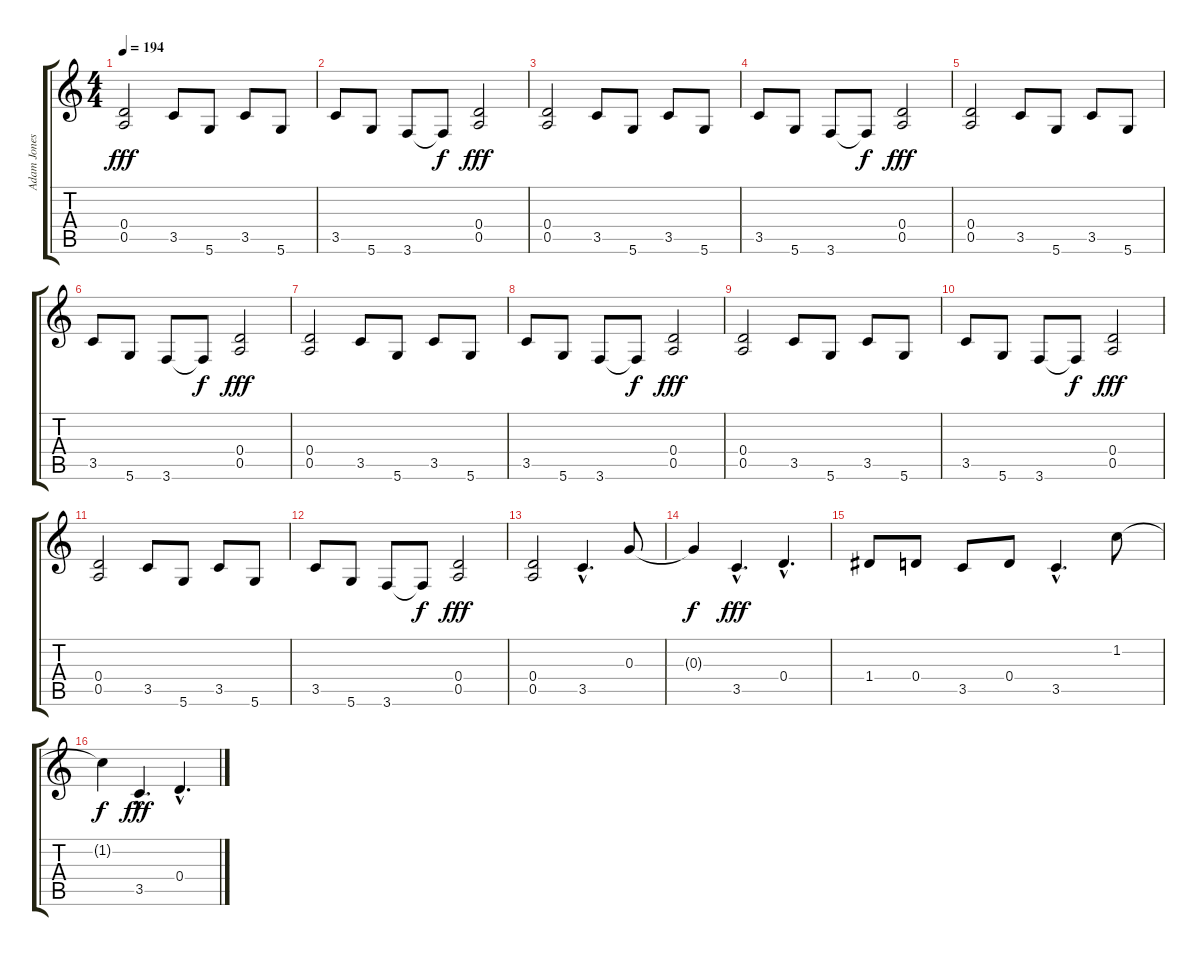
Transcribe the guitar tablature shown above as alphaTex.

\track ("Adam Jones" "Adam Jones") {instrument distortionguitar}
\staff {score tabs}
\tuning (E4 B3 G3 D3 A2 D2) {hide}
\ts (4 4)
\tempo 194
\clef g2
\ks c
(0.4 0.5).2{dy fff} 3.5.8 5.6.8 3.5.8 5.6.8 |
3.5.8 5.6.8 3.6.8 3.6{t}.8{dy f} (0.4 0.5).2{dy fff} |
(0.4 0.5).2 3.5.8 5.6.8 3.5.8 5.6.8 |
3.5.8 5.6.8 3.6.8 3.6{t}.8{dy f} (0.4 0.5).2{dy fff} |
(0.4 0.5).2 3.5.8 5.6.8 3.5.8 5.6.8 |
3.5.8 5.6.8 3.6.8 3.6{t}.8{dy f} (0.4 0.5).2{dy fff} |
(0.4 0.5).2 3.5.8 5.6.8 3.5.8 5.6.8 |
3.5.8 5.6.8 3.6.8 3.6{t}.8{dy f} (0.4 0.5).2{dy fff} |
(0.4 0.5).2 3.5.8 5.6.8 3.5.8 5.6.8 |
3.5.8 5.6.8 3.6.8 3.6{t}.8{dy f} (0.4 0.5).2{dy fff} |
(0.4 0.5).2 3.5.8 5.6.8 3.5.8 5.6.8 |
3.5.8 5.6.8 3.6.8 3.6{t}.8{dy f} (0.4 0.5).2{dy fff} |
(0.4 0.5).2 3.5{hac}.4{d} 0.3.8 |
0.3{t}.4{dy f} 3.5{hac}.4{d dy fff} 0.4{hac}.4{d} |
1.4.8 0.4.8 3.5.8 0.4.8 3.5{hac}.4{d} 1.2.8 |
1.2{t}.4{dy f} 3.5{hac}.4{d dy fff} 0.4{hac}.4{d}
